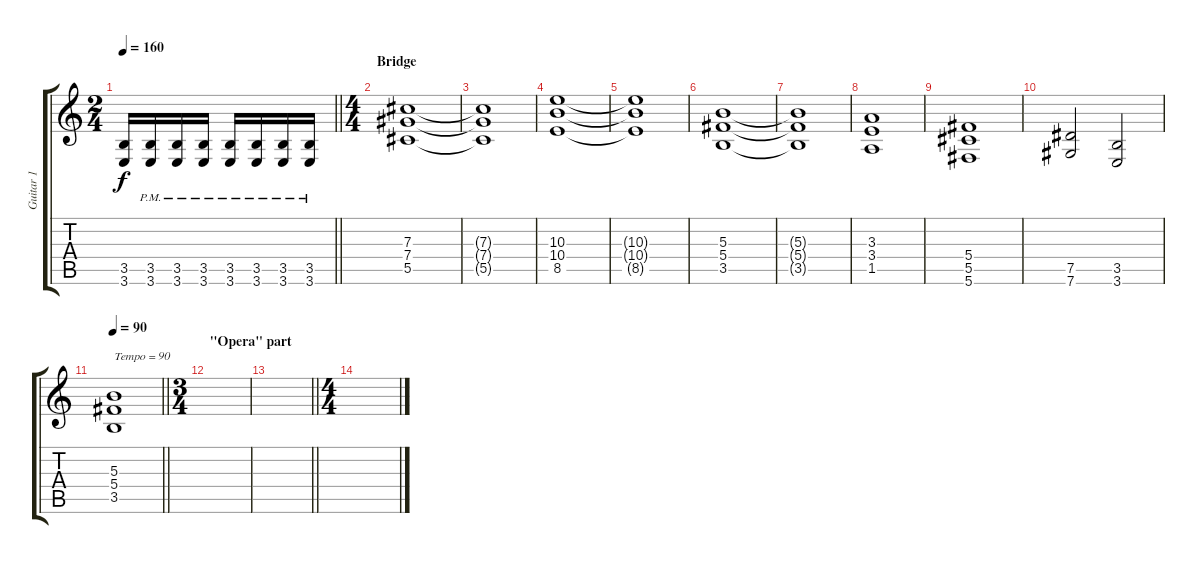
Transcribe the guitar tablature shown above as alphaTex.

\track ("Guitar 1 " "Guitar 1 ") {instrument distortionguitar}
\staff {score tabs}
\tuning (Eb4 Bb3 Gb3 Db3 Ab2 Db2) {hide}
\ts (2 4)
\tempo 160
\clef g2
\barLineRight lightlight
\ks c
(3.5 3.6).16{dy f} (3.5{pm} 3.6).16 (3.5{pm} 3.6).16 (3.5{pm} 3.6).16 (3.5{pm} 3.6).16 (3.5{pm} 3.6).16 (3.5{pm} 3.6).16 (3.5{pm} 3.6{pm}).16 |
\ts (4 4)
\section ("" "Bridge")
(7.3 7.4 5.5).1 |
(7.3{t} 7.4{t} 5.5{t}).1 |
(10.3 10.4 8.5).1 |
(10.3{t} 10.4{t} 8.5{t}).1 |
(5.3 5.4 3.5).1 |
(5.3{t} 5.4{t} 3.5{t}).1 |
(3.3 3.4 1.5).1 |
(5.4 5.5 5.6).1 |
(7.5 7.6).2 (3.5 3.6).2 |
\tempo 90
\barLineRight lightlight
(5.3 5.4 3.5).1{txt "Tempo = 90"} |
\ts (3 4)
\section ("" "\"Opera\" part")
|
\barLineRight lightlight
|
\ts (4 4)
